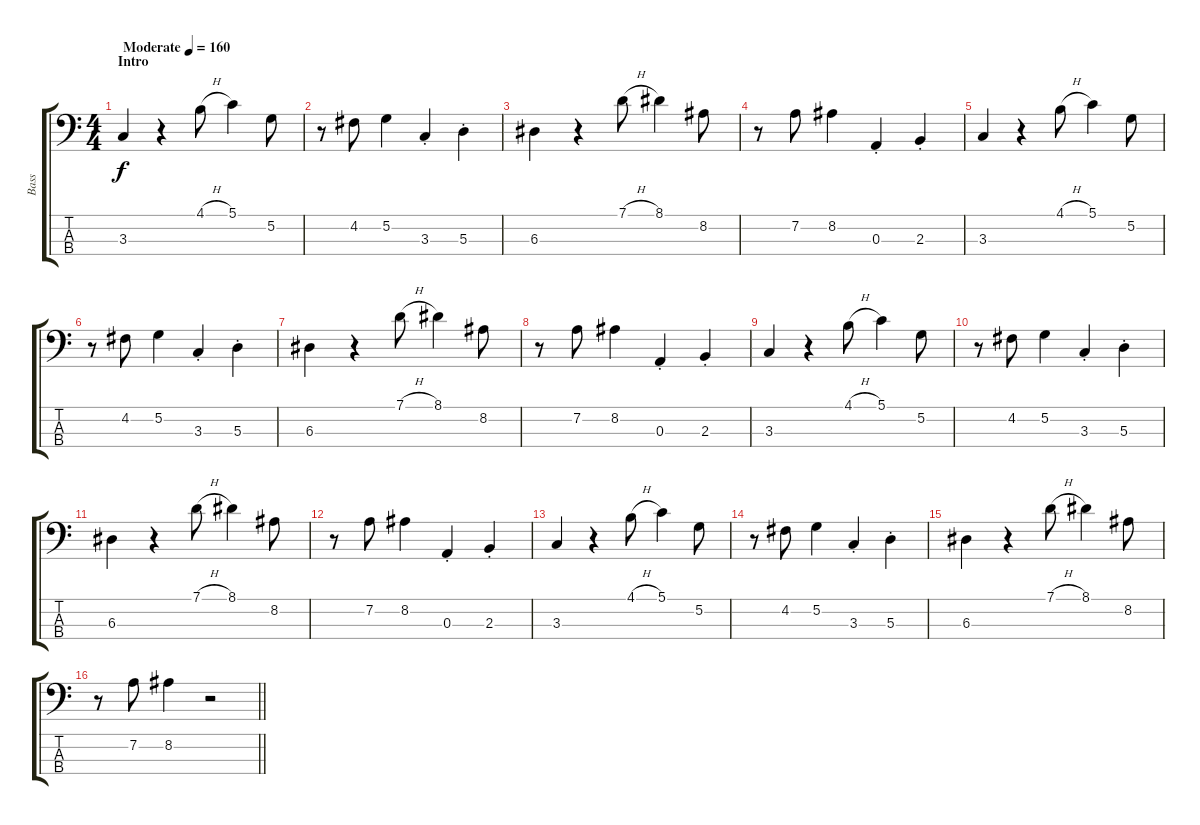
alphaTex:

\track ("Bass" "Bass") {instrument electricbassfinger}
\staff {score tabs}
\tuning (G2 D2 A1 E1) {hide}
\ts (4 4)
\section ("" "Intro")
\tempo (160 "Moderate")
\clef f4
\ks c
3.3.4{dy f instrument electricbassfinger} r.4 4.1{h}.8 5.1.4 5.2.8 |
r.8 4.2.8 5.2.4 3.3{st}.4 5.3{st}.4 |
6.3.4 r.4 7.1{h}.8 8.1.4 8.2.8 |
r.8 7.2.8 8.2.4 0.3{st}.4 2.3{st}.4 |
3.3.4 r.4 4.1{h}.8 5.1.4 5.2.8 |
r.8 4.2.8 5.2.4 3.3{st}.4 5.3{st}.4 |
6.3.4 r.4 7.1{h}.8 8.1.4 8.2.8 |
r.8 7.2.8 8.2.4 0.3{st}.4 2.3{st}.4 |
3.3.4 r.4 4.1{h}.8 5.1.4 5.2.8 |
r.8 4.2.8 5.2.4 3.3{st}.4 5.3{st}.4 |
6.3.4 r.4 7.1{h}.8 8.1.4 8.2.8 |
r.8 7.2.8 8.2.4 0.3{st}.4 2.3{st}.4 |
3.3.4 r.4 4.1{h}.8 5.1.4 5.2.8 |
r.8 4.2.8 5.2.4 3.3{st}.4 5.3{st}.4 |
6.3.4 r.4 7.1{h}.8 8.1.4 8.2.8 |
\barLineRight lightlight
r.8 7.2.8 8.2.4 r.2
